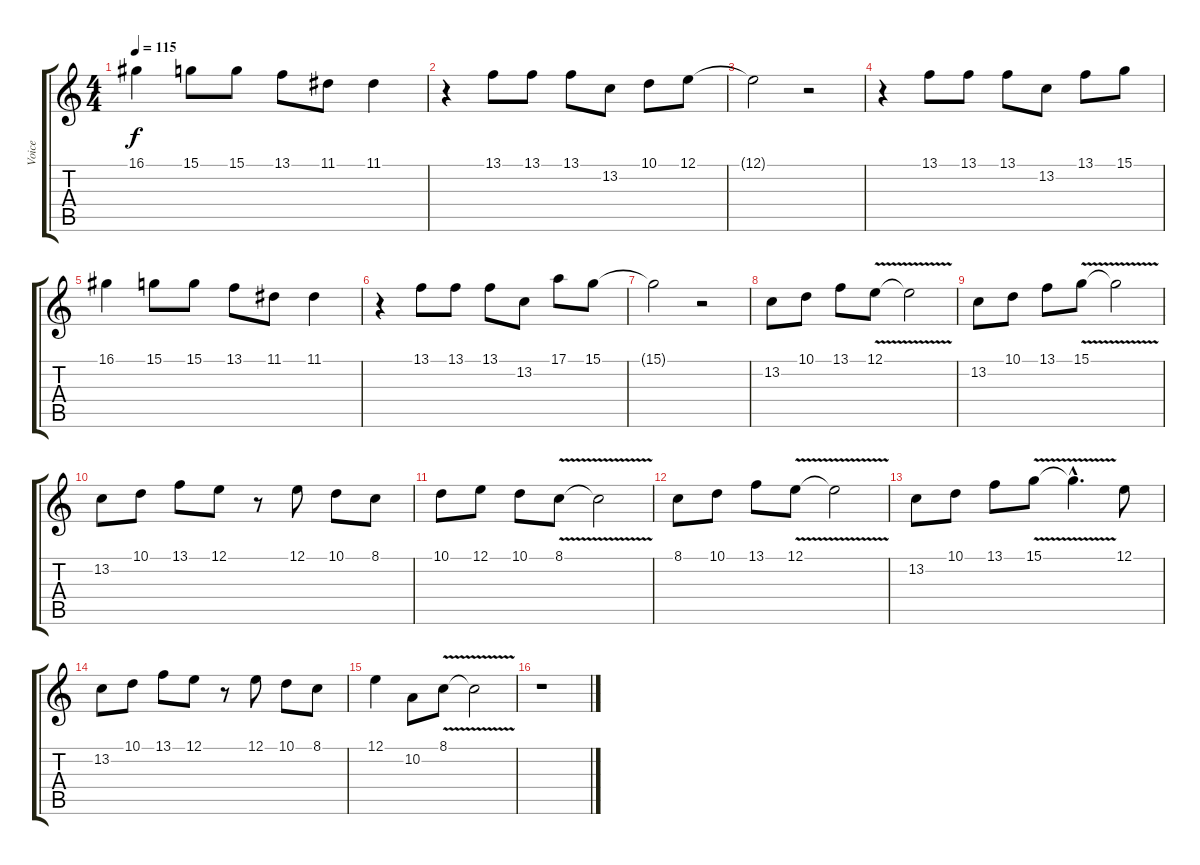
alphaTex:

\track ("Voice" "Voice") {instrument choiraahs}
\staff {score tabs}
\tuning (E4 B3 G3 D3 A2 E2) {hide}
\ts (4 4)
\tempo 115
\clef g2
\ks c
16.1.4{dy f} 15.1.8 15.1.8 13.1.8 11.1.8 11.1.4 |
r.4 13.1.8 13.1.8 13.1.8 13.2.8 10.1.8 12.1.8 |
12.1{t}.2 r.2 |
r.4 13.1.8 13.1.8 13.1.8 13.2.8 13.1.8 15.1.8 |
16.1.4 15.1.8 15.1.8 13.1.8 11.1.8 11.1.4 |
r.4 13.1.8 13.1.8 13.1.8 13.2.8 17.1.8 15.1.8 |
15.1{t}.2 r.2 |
13.2.8 10.1.8 13.1.8 12.1{v}.8 12.1{t}.2 |
13.2.8 10.1.8 13.1.8 15.1{v}.8 15.1{t}.2 |
13.2.8 10.1.8 13.1.8 12.1.8 r.8 12.1.8 10.1.8 8.1.8 |
10.1.8 12.1.8 10.1.8 8.1{v}.8 8.1{t}.2 |
8.1.8 10.1.8 13.1.8 12.1{v}.8 12.1{t}.2 |
13.2.8 10.1.8 13.1.8 15.1{v}.8 15.1{hac t}.4{d} 12.1.8 |
13.2.8 10.1.8 13.1.8 12.1.8 r.8 12.1.8 10.1.8 8.1.8 |
12.1.4 10.2.8 8.1{v}.8 8.1{t}.2 |
r.1
